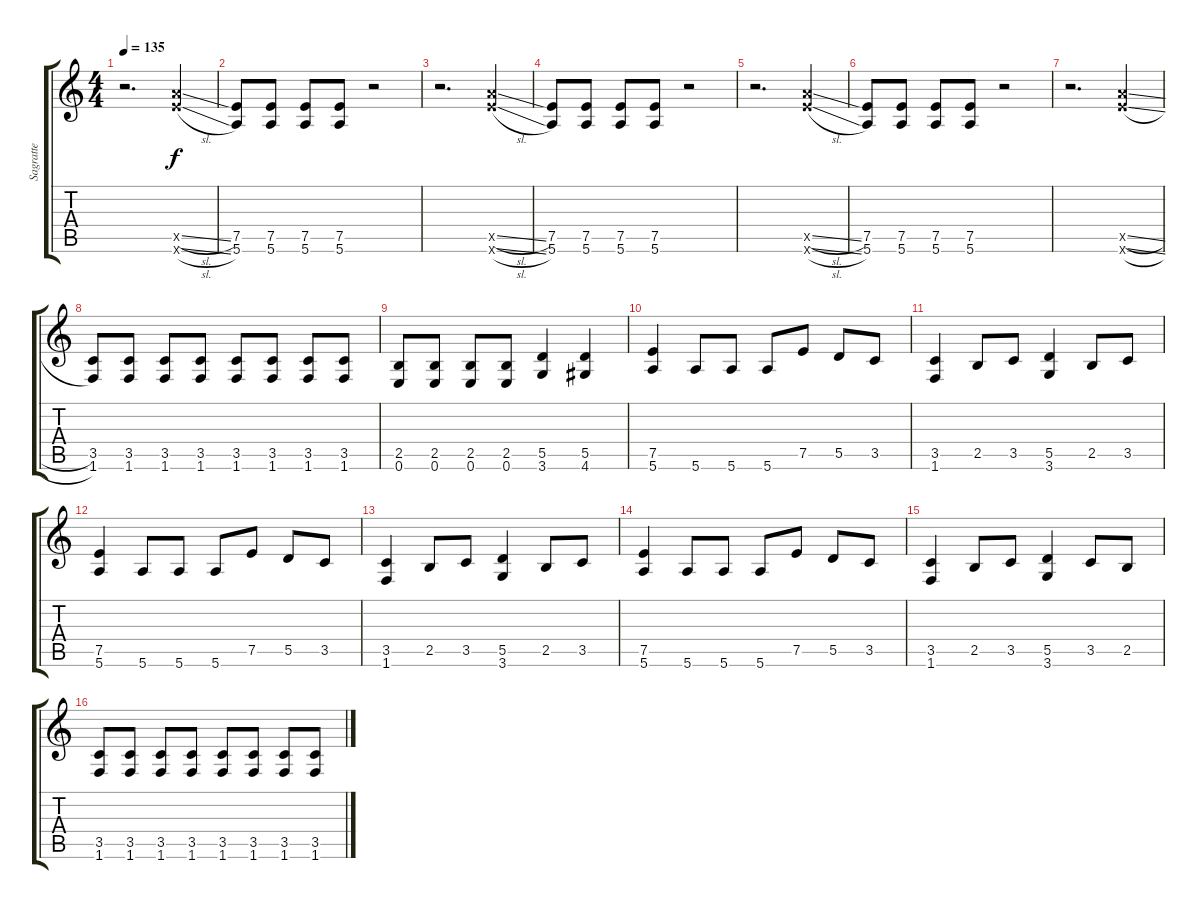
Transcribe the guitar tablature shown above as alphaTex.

\track ("Sagratte" "Sagratte") {instrument distortionguitar}
\staff {score tabs}
\tuning (E4 B3 G3 D3 A2 E2) {hide}
\ts (4 4)
\tempo 135
\clef g2
\ks c
r.2{d dy f} (12.5{sl x} 12.6{sl x}).4 |
(7.5 5.6).8 (7.5 5.6).8 (7.5 5.6).8 (7.5 5.6).8 r.2 |
r.2{d} (12.5{sl x} 12.6{sl x}).4 |
(7.5 5.6).8 (7.5 5.6).8 (7.5 5.6).8 (7.5 5.6).8 r.2 |
r.2{d} (12.5{sl x} 12.6{sl x}).4 |
(7.5 5.6).8 (7.5 5.6).8 (7.5 5.6).8 (7.5 5.6).8 r.2 |
r.2{d} (12.5{sl x} 12.6{sl x}).4 |
(3.5 1.6).8 (3.5 1.6).8 (3.5 1.6).8 (3.5 1.6).8 (3.5 1.6).8 (3.5 1.6).8 (3.5 1.6).8 (3.5 1.6).8 |
(2.5 0.6).8 (2.5 0.6).8 (2.5 0.6).8 (2.5 0.6).8 (5.5 3.6).4 (5.5 4.6).4 |
(7.5 5.6).4 5.6.8 5.6.8 5.6.8 7.5.8 5.5.8 3.5.8 |
(3.5 1.6).4 2.5.8 3.5.8 (5.5 3.6).4 2.5.8 3.5.8 |
(7.5 5.6).4 5.6.8 5.6.8 5.6.8 7.5.8 5.5.8 3.5.8 |
(3.5 1.6).4 2.5.8 3.5.8 (5.5 3.6).4 2.5.8 3.5.8 |
(7.5 5.6).4 5.6.8 5.6.8 5.6.8 7.5.8 5.5.8 3.5.8 |
(3.5 1.6).4 2.5.8 3.5.8 (5.5 3.6).4 3.5.8 2.5.8 |
(3.5 1.6).8 (3.5 1.6).8 (3.5 1.6).8 (3.5 1.6).8 (3.5 1.6).8 (3.5 1.6).8 (3.5 1.6).8 (3.5 1.6).8
